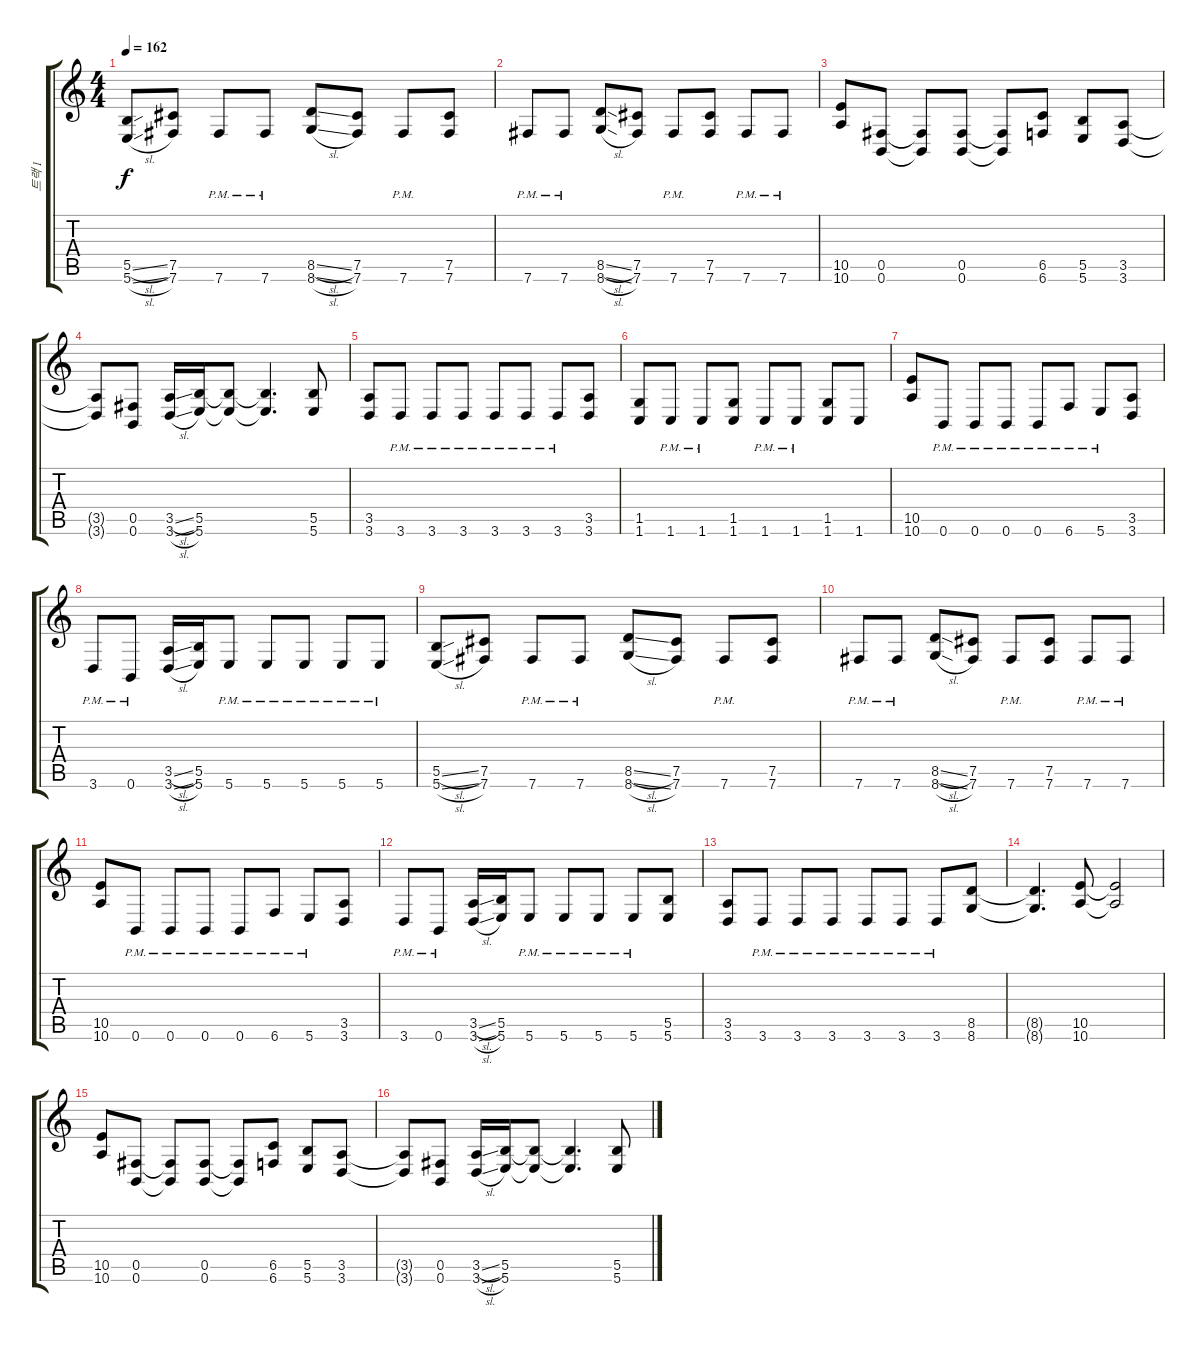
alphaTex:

\track ("트랙 1" "트랙 1") {instrument distortionguitar}
\staff {score tabs}
\tuning (Db4 Ab3 E3 B2 Gb2 B1) {hide}
\ts (4 4)
\tempo 162
\clef g2
\ks c
(5.5{sl} 5.6{sl}).8{dy f} (7.5 7.6).8 7.6{pm}.8 7.6{pm}.8 (8.5{sl} 8.6{sl}).8 (7.5 7.6).8 7.6{pm}.8 (7.5 7.6).8 |
7.6{pm}.8 7.6{pm}.8 (8.5{sl} 8.6{sl}).8 (7.5 7.6).8 7.6{pm}.8 (7.5 7.6).8 7.6{pm}.8 7.6{pm}.8 |
(10.5 10.6).8 (0.5 0.6).8 (0.5{t} 0.6{t}).8 (0.5 0.6).8 (0.5{t} 0.6{t}).8 (6.5 6.6).8 (5.5 5.6).8 (3.5 3.6).8 |
(3.5{t} 3.6{t}).8 (0.5 0.6).8 (3.5{sl} 3.6{sl}).16 (5.5 5.6).16 (5.5{t} 5.6{t}).8 (5.5{t} 5.6{t}).4{d} (5.5 5.6).8 |
(3.5 3.6).8 3.6{pm}.8 3.6{pm}.8 3.6{pm}.8 3.6{pm}.8 3.6{pm}.8 3.6{pm}.8 (3.5 3.6).8 |
(1.5 1.6).8 1.6{pm}.8 1.6{pm}.8 (1.5 1.6).8 1.6{pm}.8 1.6{pm}.8 (1.5 1.6).8 1.6.8 |
(10.5 10.6).8 0.6{pm}.8 0.6{pm}.8 0.6{pm}.8 0.6{pm}.8 6.6{pm}.8 5.6{pm}.8 (3.5 3.6).8 |
3.6{pm}.8 0.6{pm}.8 (3.5{sl} 3.6{sl}).16 (5.5 5.6).16 5.6{pm}.8 5.6{pm}.8 5.6{pm}.8 5.6{pm}.8 5.6{pm}.8 |
(5.5{sl} 5.6{sl}).8 (7.5 7.6).8 7.6{pm}.8 7.6{pm}.8 (8.5{sl} 8.6{sl}).8 (7.5 7.6).8 7.6{pm}.8 (7.5 7.6).8 |
7.6{pm}.8 7.6{pm}.8 (8.5{sl} 8.6{sl}).8 (7.5 7.6).8 7.6{pm}.8 (7.5 7.6).8 7.6{pm}.8 7.6{pm}.8 |
(10.5 10.6).8 0.6{pm}.8 0.6{pm}.8 0.6{pm}.8 0.6{pm}.8 6.6{pm}.8 5.6{pm}.8 (3.5 3.6).8 |
3.6{pm}.8 0.6{pm}.8 (3.5{sl} 3.6{sl}).16 (5.5 5.6).16 5.6{pm}.8 5.6{pm}.8 5.6{pm}.8 5.6{pm}.8 (5.5 5.6).8 |
(3.5 3.6).8 3.6{pm}.8 3.6{pm}.8 3.6{pm}.8 3.6{pm}.8 3.6{pm}.8 3.6{pm}.8 (8.5 8.6).8 |
(8.5{t} 8.6{t}).4{d} (10.5 10.6).8 (10.5{t} 10.6{t}).2 |
(10.5 10.6).8{volume 12 balance 13 instrument distortionguitar} (0.5 0.6).8 (0.5{t} 0.6{t}).8 (0.5 0.6).8 (0.5{t} 0.6{t}).8 (6.5 6.6).8 (5.5 5.6).8 (3.5 3.6).8 |
(3.5{t} 3.6{t}).8 (0.5 0.6).8 (3.5{sl} 3.6{sl}).16 (5.5 5.6).16 (5.5{t} 5.6{t}).8 (5.5{t} 5.6{t}).4{d} (5.5 5.6).8
